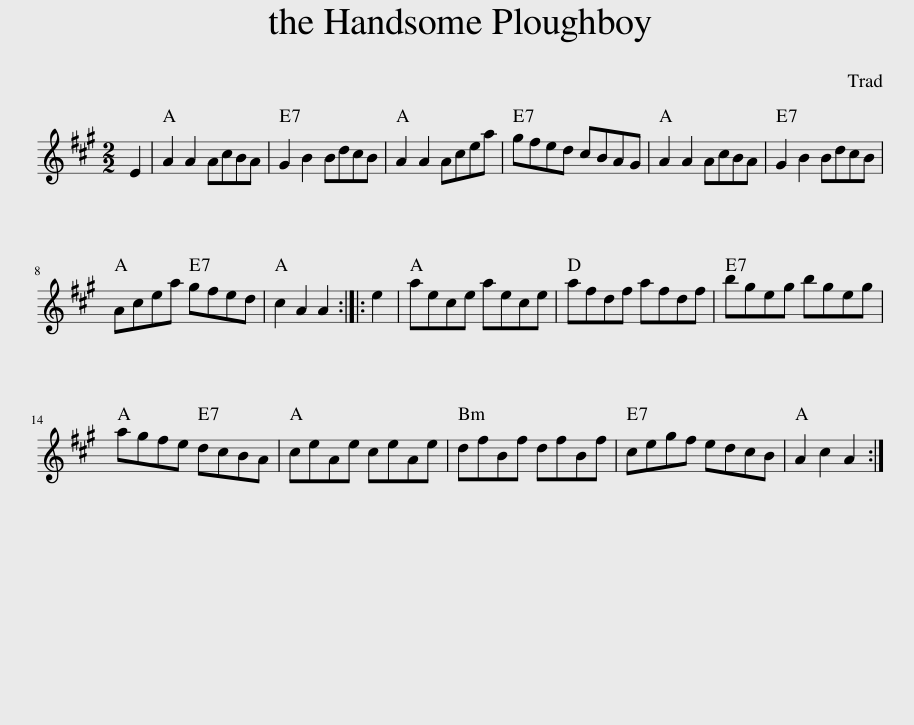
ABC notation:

X:1
L:1/8
M:2/2
I:linebreak $
K:A
V:1 treble
V:1
 E2 | A2 A2 AcBA | G2 B2 BdcB | A2 A2 Acea | gfed cBAG | %5
 A2 A2 AcBA | G2 B2 BdcB |$ Acea gfed | c2 A2 A2 :: e2 | %10
 aece aece | afdf afdf | bgeg bgeg |$ agfe dcBA | ceAe ceAe | %15
 dfBf dfBf | cegf edcB | A2 c2 A2 :| %18
